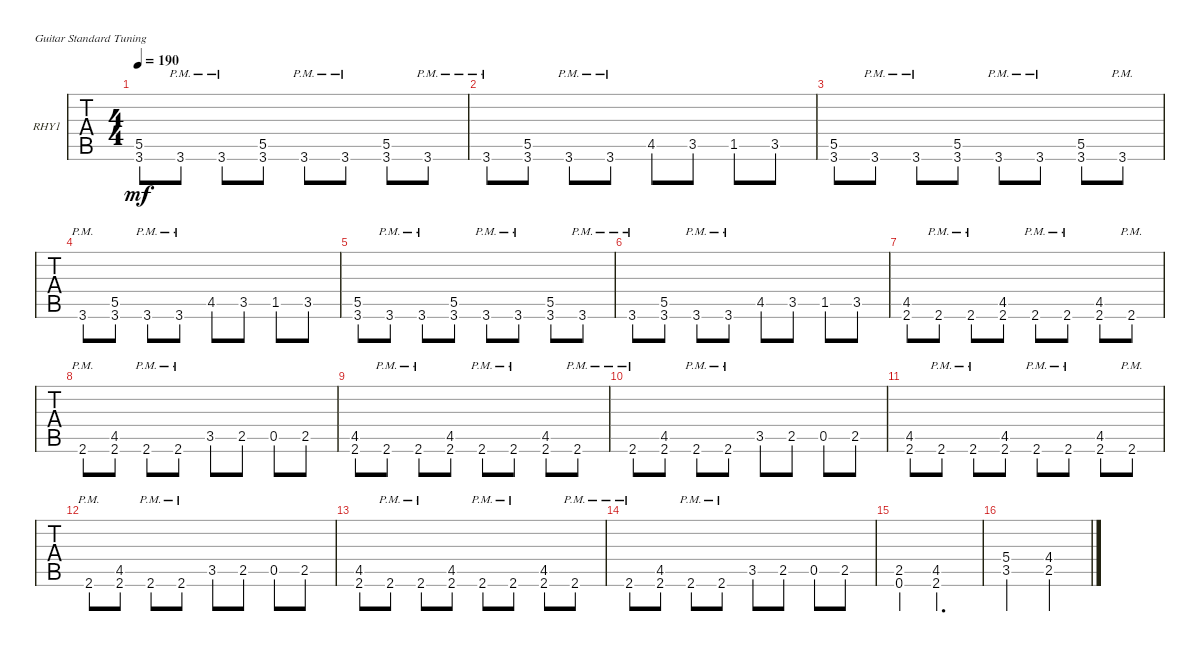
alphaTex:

\defaultSystemsLayout 4
\bracketExtendMode groupsimilarinstruments
\firstSystemTrackNameOrientation horizontal
\otherSystemsTrackNameOrientation horizontal
\track ("Rhythm Guitar 1" "RHY1") {instrument overdrivenguitar}
\staff {tabs}
\tuning (E4 B3 G3 D3 A2 E2)
\ts (4 4)
\tempo 190
\clef g2
\ks c
(3.6 5.5).8{dy mf} 3.6{pm}.8 3.6{pm}.8 (5.5 3.6).8 3.6{pm}.8 3.6{pm}.8 (5.5 3.6).8 3.6{pm}.8 |
3.6{pm}.8 (3.6 5.5).8 3.6{pm}.8 3.6{pm}.8 4.5.8 3.5.8 1.5.8 3.5.8 |
(3.6 5.5).8 3.6{pm}.8 3.6{pm}.8 (5.5 3.6).8 3.6{pm}.8 3.6{pm}.8 (5.5 3.6).8 3.6{pm}.8 |
3.6{pm}.8 (3.6 5.5).8 3.6{pm}.8 3.6{pm}.8 4.5.8 3.5.8 1.5.8 3.5.8 |
(3.6 5.5).8 3.6{pm}.8 3.6{pm}.8 (5.5 3.6).8 3.6{pm}.8 3.6{pm}.8 (5.5 3.6).8 3.6{pm}.8 |
3.6{pm}.8 (3.6 5.5).8 3.6{pm}.8 3.6{pm}.8 4.5.8 3.5.8 1.5.8 3.5.8 |
(2.6 4.5).8 2.6{pm}.8 2.6{pm}.8 (4.5 2.6).8 2.6{pm}.8 2.6{pm}.8 (4.5 2.6).8 2.6{pm}.8 |
2.6{pm}.8 (2.6 4.5).8 2.6{pm}.8 2.6{pm}.8 3.5.8 2.5.8 0.5.8 2.5.8 |
(2.6 4.5).8 2.6{pm}.8 2.6{pm}.8 (4.5 2.6).8 2.6{pm}.8 2.6{pm}.8 (4.5 2.6).8 2.6{pm}.8 |
2.6{pm}.8 (2.6 4.5).8 2.6{pm}.8 2.6{pm}.8 3.5.8 2.5.8 0.5.8 2.5.8 |
(2.6 4.5).8 2.6{pm}.8 2.6{pm}.8 (4.5 2.6).8 2.6{pm}.8 2.6{pm}.8 (4.5 2.6).8 2.6{pm}.8 |
2.6{pm}.8 (2.6 4.5).8 2.6{pm}.8 2.6{pm}.8 3.5.8 2.5.8 0.5.8 2.5.8 |
(2.6 4.5).8 2.6{pm}.8 2.6{pm}.8 (4.5 2.6).8 2.6{pm}.8 2.6{pm}.8 (4.5 2.6).8 2.6{pm}.8 |
2.6{pm}.8 (2.6 4.5).8 2.6{pm}.8 2.6{pm}.8 3.5.8 2.5.8 0.5.8 2.5.8 |
(0.6{st} 2.5{st}).4 (2.6 4.5).2{d} |
(3.5 5.4).2 (2.5 4.4).2
